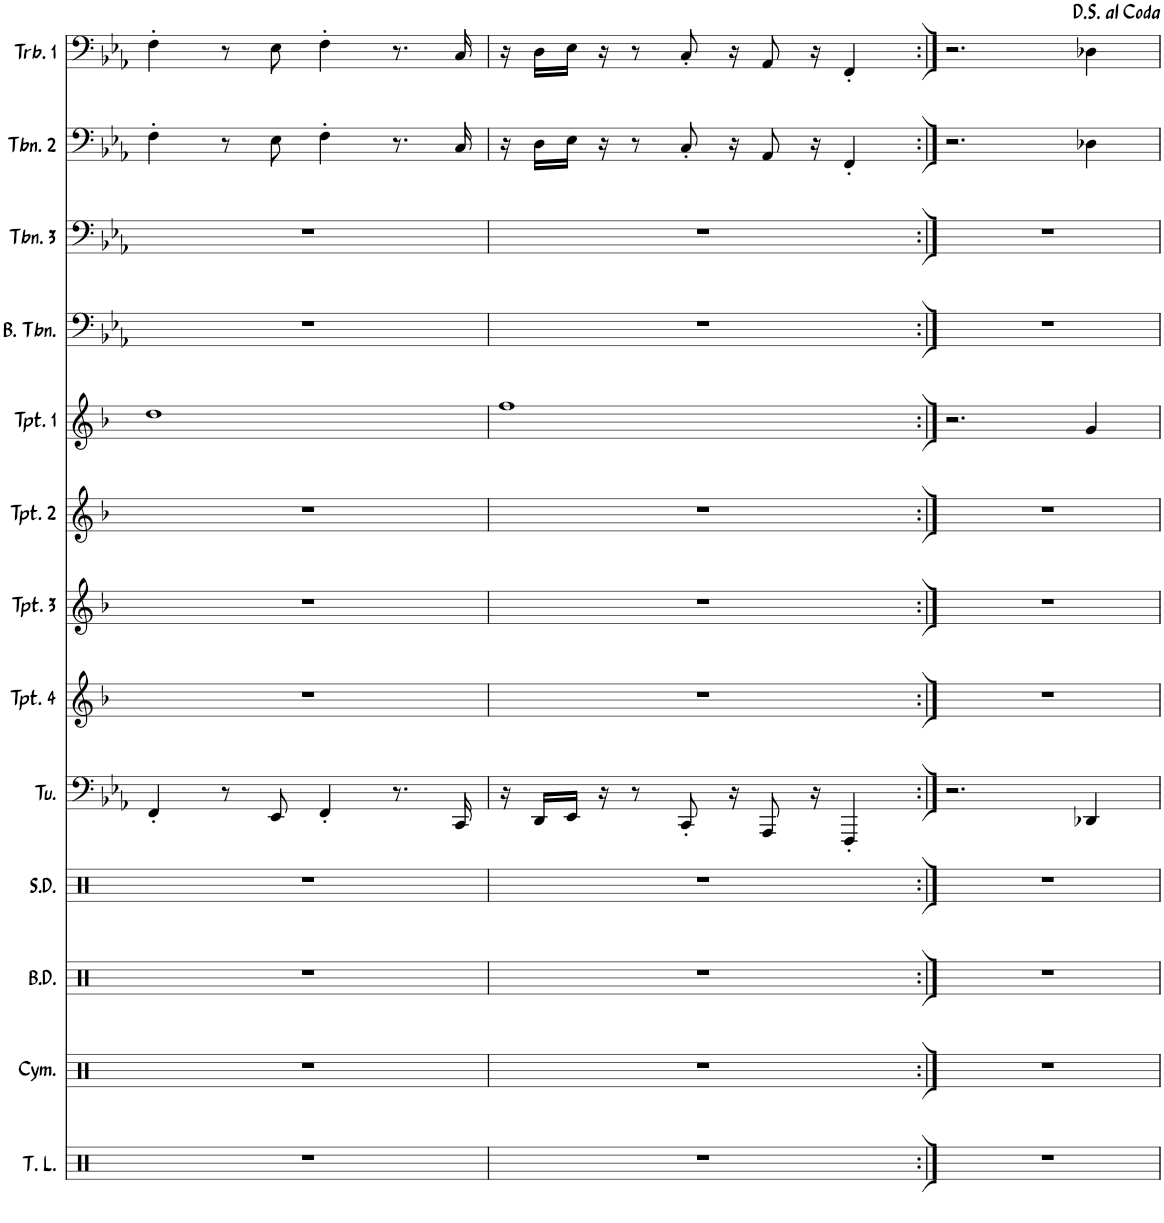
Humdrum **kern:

**kern	**kern	**kern	**kern	**kern	**kern	**kern	**kern	**kern	**kern	**kern	**kern	**kern
*part13	*part12	*part11	*part10	*part9	*part8	*part7	*part6	*part5	*part4	*part3	*part2	*part1
*staff13	*staff12	*staff11	*staff10	*staff9	*staff8	*staff7	*staff6	*staff5	*staff4	*staff3	*staff2	*staff1
*I"MDL Tenor Line	*I"Cymbals	*I"Bass Drums	*I"Snare Drum	*I"Tuba	*I"Trumpet 4	*I"Trumpet 3	*I"Trumpet 2	*I"Trumpet 1	*I"Bass Trombone	*I"Trombone 3	*I"Trombone 2	*I"Trombone 1
*I'T. L.	*I'Cym.	*I'B.D.	*I'S.D.	*I'Tu.	*I'Tpt. 4	*I'Tpt. 3	*I'Tpt. 2	*I'Tpt. 1	*I'B. Tbn.	*I'Tbn. 3	*I'Tbn. 2	*I'Trb. 1
!!LO:PB:g=z
*clefX	*clefX	*clefX	*clefX	*clefF4	*clefG2	*clefG2	*clefG2	*clefG2	*clefF4	*clefF4	*clefF4	*clefF4
*	*	*	*	*	*Trd1c2	*Trd1c2	*Trd1c2	*Trd1c2	*	*	*	*
*k[]	*k[]	*k[]	*k[]	*k[b-e-a-]	*k[b-]	*k[b-]	*k[b-]	*k[b-]	*k[b-e-a-]	*k[b-e-a-]	*k[b-e-a-]	*k[b-e-a-]
*M4/4	*M4/4	*M4/4	*M4/4	*M4/4	*M4/4	*M4/4	*M4/4	*M4/4	*M4/4	*M4/4	*M4/4	*M4/4
=50	=50	=50	=50	=50	=50	=50	=50	=50	=50	=50	=50	=50
1r	1r	1r	1r	4FF'/	1r	1r	1r	1dd	1r	1r	4F'\	4F'\
.	.	.	.	8r	.	.	.	.	.	.	8r	8r
.	.	.	.	8EE-/	.	.	.	.	.	.	8E-\	8E-\
.	.	.	.	4FF'/	.	.	.	.	.	.	4F'\	4F'\
.	.	.	.	8.r	.	.	.	.	.	.	8.r	8.r
.	.	.	.	16CC/	.	.	.	.	.	.	16C/	16C/
=51	=51	=51	=51	=51	=51	=51	=51	=51	=51	=51	=51	=51
1r	1r	1r	1r	16r	1r	1r	1r	1ff	1r	1r	16r	16r
.	.	.	.	16DD/LL	.	.	.	.	.	.	16D\LL	16D\LL
.	.	.	.	16EE-/JJ	.	.	.	.	.	.	16E-\JJ	16E-\JJ
.	.	.	.	16r	.	.	.	.	.	.	16r	16r
.	.	.	.	8r	.	.	.	.	.	.	8r	8r
.	.	.	.	8CC'/	.	.	.	.	.	.	8C'/	8C'/
.	.	.	.	16r	.	.	.	.	.	.	16r	16r
.	.	.	.	8AAA-/	.	.	.	.	.	.	8AA-/	8AA-/
.	.	.	.	16r	.	.	.	.	.	.	16r	16r
.	.	.	.	4FFF'/	.	.	.	.	.	.	4FF'/	4FF'/
=52:|!	=52:|!	=52:|!	=52:|!	=52:|!	=52:|!	=52:|!	=52:|!	=52:|!	=52:|!	=52:|!	=52:|!	=52:|!
1r	1r	1r	1r	2.r	1r	1r	1r	2.r	1r	1r	2.r	2.r
.	.	.	.	4DD-X/	.	.	.	4g/	.	.	4D-X\	4D-X\
=	=	=	=	=	=	=	=	=	=	=	=	=
*-	*-	*-	*-	*-	*-	*-	*-	*-	*-	*-	*-	*-
